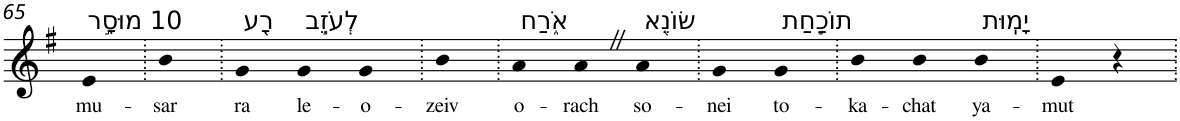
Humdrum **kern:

**kern	**text
*part1	*part1
*staff1	*staff1
*I"Piano	*
*I'Pno	*
!!LO:PB:g=z
*clefG2	*
*k[f#]	*
*G:	*
=65	=65
!LO:TX:a:t=10 מוּסָ֣ר	!
!	!LO:LY:b
4e	mu-
=66.	=66.
!	!LO:LY:b
4b	-sar
=67.	=67.
!LO:TX:a:t=רָ֭ע	!
!	!LO:LY:b
4g	ra
!LO:TX:a:t=לְעֹזֵ֣ב	!
!	!LO:LY:b
4g	le-
!	!LO:LY:b
4g	-o-
=68.	=68.
!	!LO:LY:b
4b	-zeiv
=69.	=69.
!LO:TX:a:t=אֹ֑רַח	!
!	!LO:LY:b
4a	o-
!	!LO:LY:b
4aZ	-rach
!LO:TX:a:t=שׂוֹנֵ֖א	!
!	!LO:LY:b
4a	so-
=70.	=70.
!	!LO:LY:b
4g	-nei
!LO:TX:a:t=תוֹכַ֣חַת	!
!	!LO:LY:b
4g	to-
=71.	=71.
!	!LO:LY:b
4b	-ka-
!	!LO:LY:b
4b	-chat
!LO:TX:a:t=יָמֽוּת	!
!	!LO:LY:b
4b	ya-
=72.	=72.
!	!LO:LY:b
4e	-mut
4r	.
=.	=.
*-	*-
